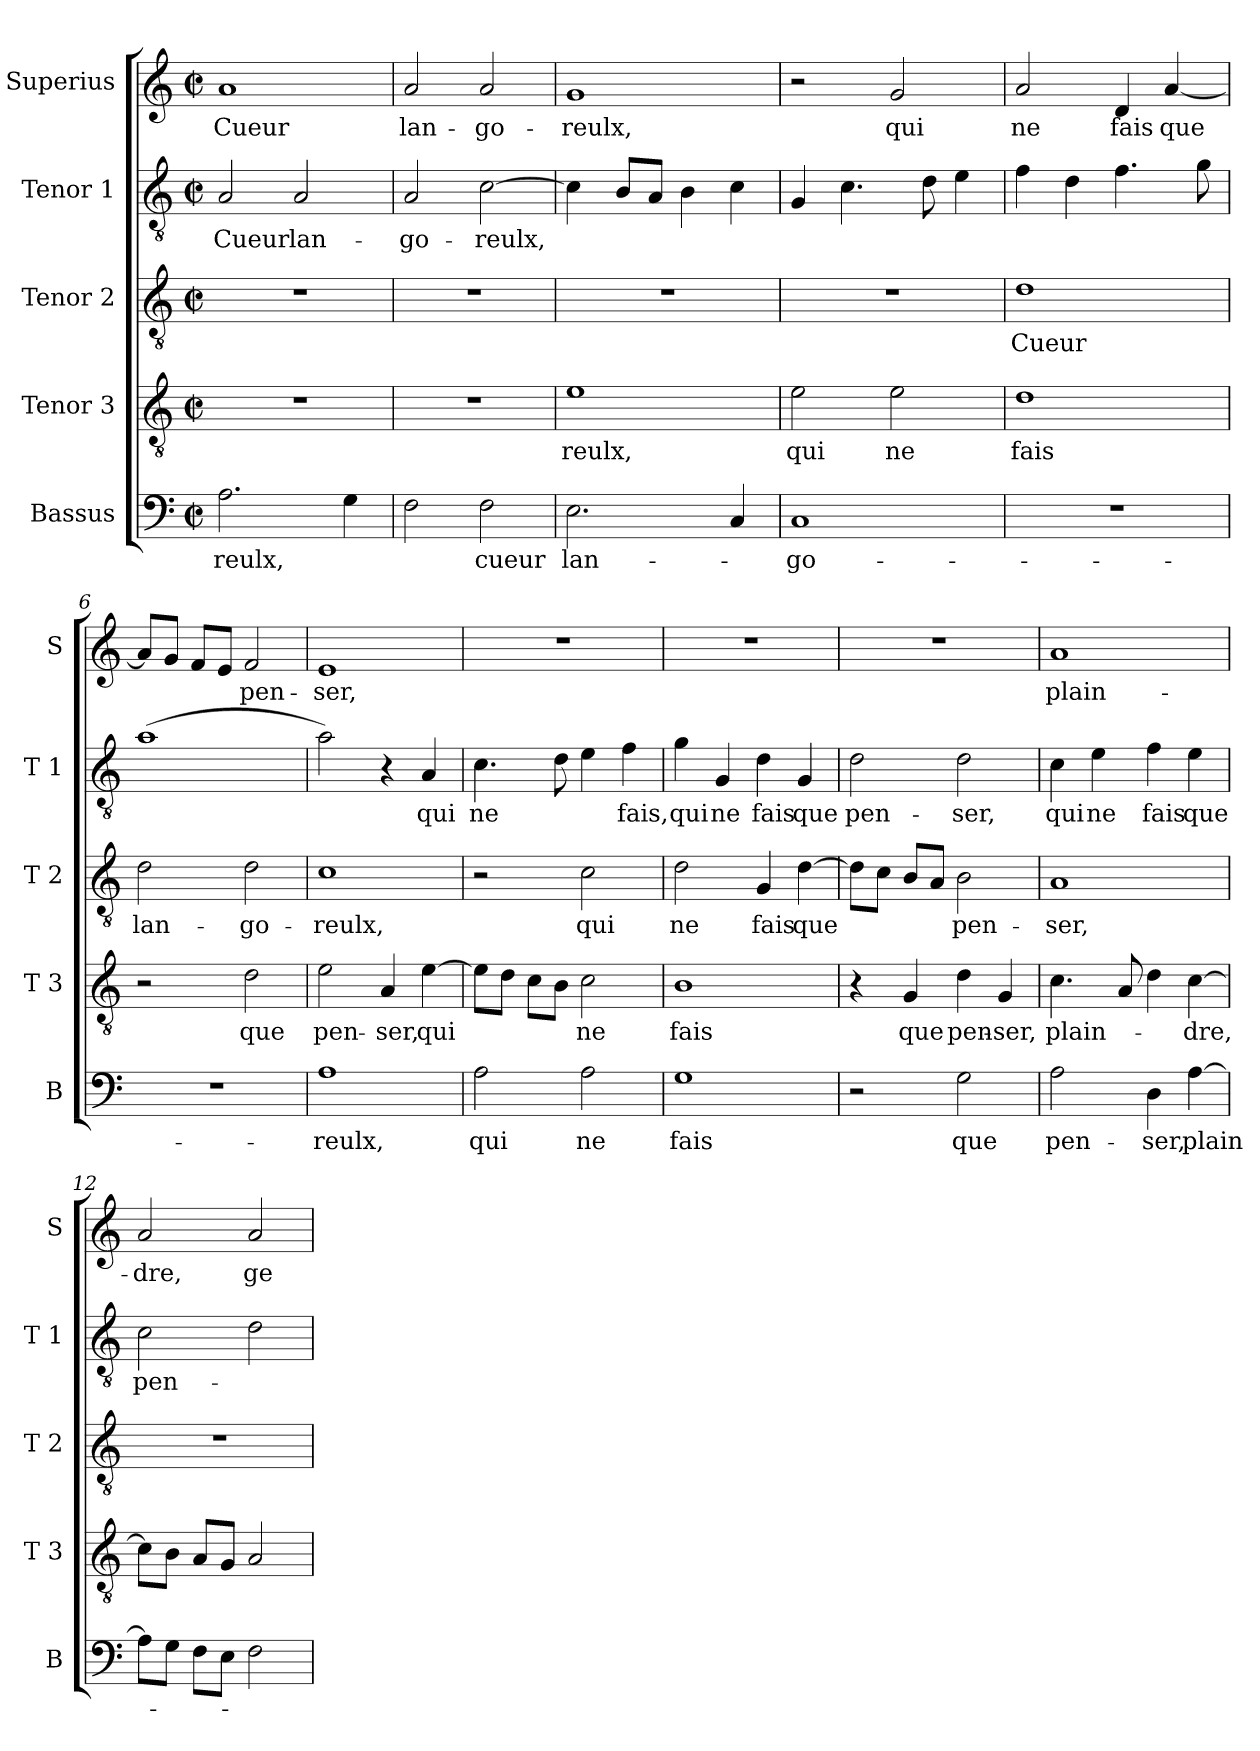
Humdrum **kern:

**kern	**text	**kern	**text	**kern	**text	**kern	**text	**kern	**text
*part5	*part5	*part4	*part4	*part3	*part3	*part2	*part2	*part1	*part1
*staff5	*staff5	*staff4	*staff4	*staff3	*staff3	*staff2	*staff2	*staff1	*staff1
*I"Bassus	*	*I"Tenor 3	*	*I"Tenor 2	*	*I"Tenor 1	*	*I"Superius	*
*I'B	*	*I'T 3	*	*I'T 2	*	*I'T 1	*	*I'S	*
*clefF4	*	*clefGv2	*	*clefGv2	*	*clefGv2	*	*clefG2	*
*k[]	*	*k[]	*	*k[]	*	*k[]	*	*k[]	*
*C:	*	*C:	*	*C:	*	*C:	*	*C:	*
*M2/2	*	*M2/2	*	*M2/2	*	*M2/2	*	*M2/2	*
*met(c|)	*	*met(c|)	*	*met(c|)	*	*met(c|)	*	*met(c|)	*
=1	=1	=1	=1	=1	=1	=1	=1	=1	=1
2.A\	reulx,	1r	.	1r	.	2A/	Cueur	1a	Cueur
.	.	.	.	.	.	2A/	lan-	.	.
4G\	.	.	.	.	.	.	.	.	.
=2	=2	=2	=2	=2	=2	=2	=2	=2	=2
2F\	.	1r	.	1r	.	2A/	-go-	2a/	lan-
2F\	cueur	.	.	.	.	[2c\	-reulx,	2a/	-go-
=3	=3	=3	=3	=3	=3	=3	=3	=3	=3
2.E\	lan-	1e	reulx,	1r	.	4c\]	.	1g	-reulx,
.	.	.	.	.	.	8B/L	.	.	.
.	.	.	.	.	.	8A/J	.	.	.
.	.	.	.	.	.	4B\	.	.	.
4C/	.	.	.	.	.	4c\	.	.	.
=4	=4	=4	=4	=4	=4	=4	=4	=4	=4
1C	-go-	2e\	qui	1r	.	4G/	.	2r	.
.	.	.	.	.	.	4.c\	.	.	.
.	.	2e\	ne	.	.	.	.	2g/	qui
.	.	.	.	.	.	8d\	.	.	.
.	.	.	.	.	.	4e\	.	.	.
=5	=5	=5	=5	=5	=5	=5	=5	=5	=5
1r	.	1d	fais	1d	Cueur	4f\	.	2a/	ne
.	.	.	.	.	.	4d\	.	.	.
.	.	.	.	.	.	4.f\	.	4d/	fais
.	.	.	.	.	.	.	.	[4a/	que
.	.	.	.	.	.	8g\	.	.	.
!!LO:LB:g=z
=6	=6	=6	=6	=6	=6	=6	=6	=6	=6
1r	.	2r	.	2d\	lan-	(1a	.	8a/L]	.
.	.	.	.	.	.	.	.	8g/J	.
.	.	.	.	.	.	.	.	8f/L	.
.	.	.	.	.	.	.	.	8e/J	.
.	.	2d\	que	2d\	-go-	.	.	2f/	pen-
=7	=7	=7	=7	=7	=7	=7	=7	=7	=7
1A	-reulx,	2e\	pen-	1c	-reulx,	2a\)	.	1e	-ser,
.	.	4A/	-ser,	.	.	4r	.	.	.
.	.	[4e\	qui	.	.	4A/	qui	.	.
=8	=8	=8	=8	=8	=8	=8	=8	=8	=8
2A\	qui	8e\L]	.	2r	.	4.c\	ne	1r	.
.	.	8d\J	.	.	.	.	.	.	.
.	.	8c\L	.	.	.	.	.	.	.
.	.	8B\J	.	.	.	8d\	.	.	.
2A\	ne	2c\	ne	2c\	qui	4e\	.	.	.
.	.	.	.	.	.	4f\	fais,	.	.
=9	=9	=9	=9	=9	=9	=9	=9	=9	=9
1G	fais	1B	fais	2d\	ne	4g\	qui	1r	.
.	.	.	.	.	.	4G/	ne	.	.
.	.	.	.	4G/	fais	4d\	fais	.	.
.	.	.	.	[4d\	que	4G/	que	.	.
=10	=10	=10	=10	=10	=10	=10	=10	=10	=10
2r	.	4r	.	8d\L]	.	2d\	pen-	1r	.
.	.	.	.	8c\J	.	.	.	.	.
.	.	4G/	que	8B/L	.	.	.	.	.
.	.	.	.	8A/J	.	.	.	.	.
2G\	que	4d\	pen-	2B\	pen-	2d\	-ser,	.	.
.	.	4G/	-ser,	.	.	.	.	.	.
=11	=11	=11	=11	=11	=11	=11	=11	=11	=11
2A\	pen-	4.c\	plain-	1A	-ser,	4c\	qui	1a	plain-
.	.	.	.	.	.	4e\	ne	.	.
.	.	8A/	.	.	.	.	.	.	.
4D\	-ser,	4d\	.	.	.	4f\	fais	.	.
[4A\	plain-	[4c\	-dre,	.	.	4e\	que	.	.
!!LO:PB:g=z
=12	=12	=12	=12	=12	=12	=12	=12	=12	=12
8A\L]	.	8c\L]	.	1r	.	2c\	pen-	2a/	-dre,
8G\J	.	8B\J	.	.	.	.	.	.	.
8F\L	.	8A/L	.	.	.	.	.	.	.
8E\J	.	8G/J	.	.	.	.	.	.	.
2F\	.	2A/	.	.	.	2d\	.	2a/	ge-
=	=	=	=	=	=	=	=	=	=
*-	*-	*-	*-	*-	*-	*-	*-	*-	*-
